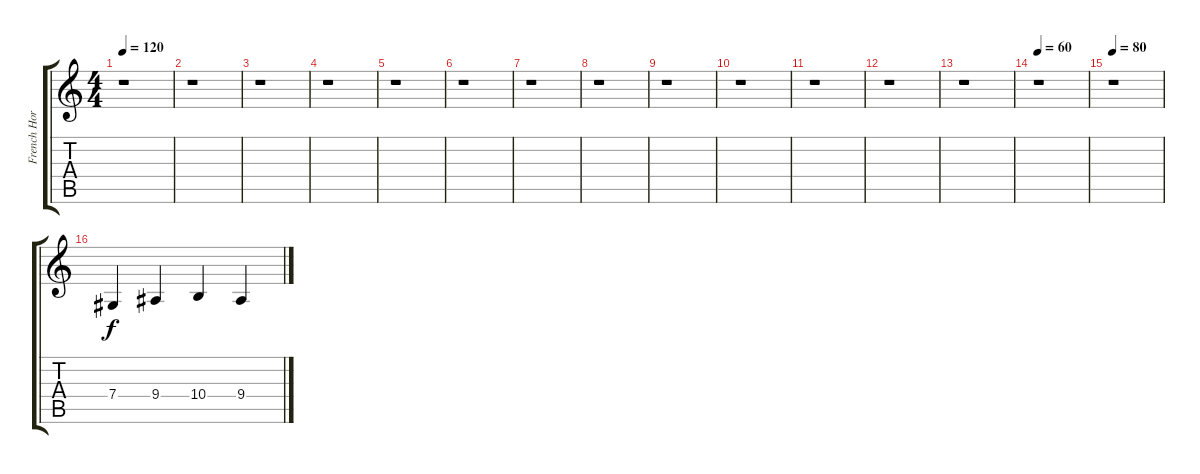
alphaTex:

\track ("French Horn" "French Hor") {instrument frenchhorn}
\staff {score tabs}
\tuning (Eb4 Bb3 Gb3 Db3 Ab2 Eb2) {hide}
\ts (4 4)
\tempo 120
\clef g2
\ks c
r.1{dy f} |
r.1 |
r.1 |
r.1 |
r.1 |
r.1 |
r.1 |
r.1 |
r.1 |
r.1 |
r.1 |
r.1 |
r.1 |
\tempo 60
r.1 |
\tempo 80
r.1 |
7.4.4 9.4.4 10.4.4 9.4.4
